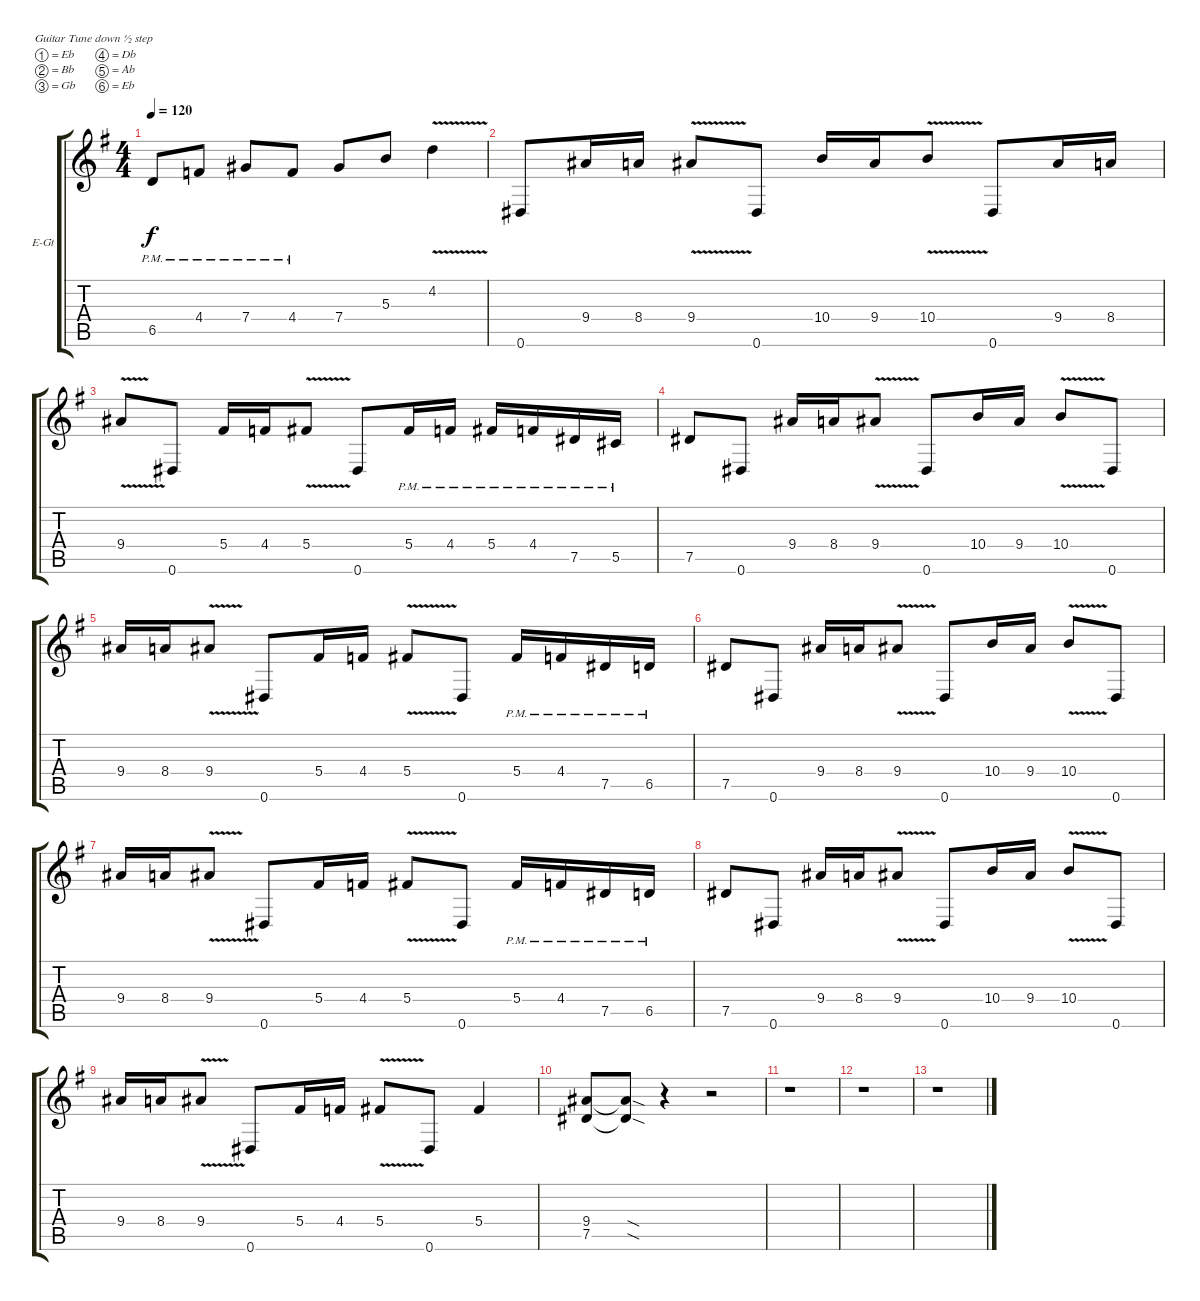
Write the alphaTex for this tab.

\bracketExtendMode groupsimilarinstruments
\firstSystemTrackNameOrientation horizontal
\otherSystemsTrackNameOrientation horizontal
\track ("Guitar - Yngwie J. Malmsteen" "E-Gt") {instrument overdrivenguitar}
\staff {score tabs}
\tuning (Eb4 Bb3 Gb3 Db3 Ab2 Eb2)
\ts (4 4)
\tempo 120
\clef g2
\ks eminor
6.5{pm}.8{dy f} 4.4{pm}.8 7.4{pm}.8 4.4{pm}.8 7.4.8 5.3.8 4.2{v}.4 |
0.6.8 9.4.16 8.4.16 9.4{v}.8 0.6.8 10.4.16 9.4.16 10.4{v}.8 0.6.8 9.4.16 8.4.16 |
9.4{v}.8 0.6.8 5.4.16 4.4.16 5.4{v}.8 0.6.8 5.4{pm}.16 4.4{pm}.16 5.4{pm}.16 4.4{pm}.16 7.5{pm}.16 5.5{pm}.16 |
7.5.8 0.6.8 9.4.16 8.4.16 9.4{v}.8 0.6.8 10.4.16 9.4.16 10.4{v}.8 0.6.8 |
9.4.16 8.4.16 9.4{v}.8 0.6.8 5.4.16 4.4.16 5.4{v}.8 0.6.8 5.4{pm}.16 4.4{pm}.16 7.5{pm}.16 6.5{pm}.16 |
7.5.8 0.6.8 9.4.16 8.4.16 9.4{v}.8 0.6.8 10.4.16 9.4.16 10.4{v}.8 0.6.8 |
9.4.16 8.4.16 9.4{v}.8 0.6.8 5.4.16 4.4.16 5.4{v}.8 0.6.8 5.4{pm}.16 4.4{pm}.16 7.5{pm}.16 6.5{pm}.16 |
7.5.8 0.6.8 9.4.16 8.4.16 9.4{v}.8 0.6.8 10.4.16 9.4.16 10.4{v}.8 0.6.8 |
9.4.16 8.4.16 9.4{v}.8 0.6.8 5.4.16 4.4.16 5.4{v}.8 0.6.8 5.4.4 |
(9.4 7.5).8 (9.4{sod t} 7.5{sod t}).8 r.4 r.2 |
r.1 |
r.1 |
r.1
